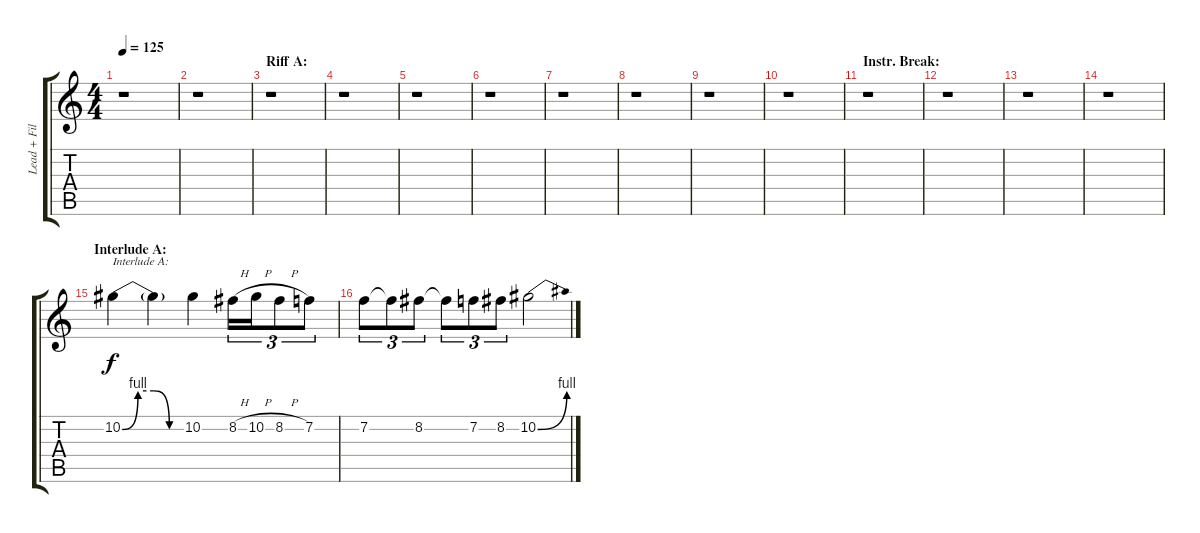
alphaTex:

\track ("Lead + Fills" "Lead + Fil") {instrument overdrivenguitar}
\staff {score tabs}
\tuning (Eb4 Bb3 Gb3 Db3 Ab2 Eb2) {hide}
\ts (4 4)
\tempo 125
\clef g2
\ks c
r.1{dy f} |
r.1 |
\section ("" "Riff A:")
r.1 |
r.1 |
r.1 |
r.1 |
r.1 |
r.1 |
r.1 |
r.1 |
\section ("" "Instr. Break:")
r.1 |
r.1 |
r.1 |
r.1 |
\section ("" "Interlude A:")
10.2{be (custom 0 0 15 4 30 4 45 0 60 0)}.4{txt "Interlude A:" volume 16 instrument overdrivenguitar} 10.2{t}.4 10.2.4 8.2{h}.16{tu (3 2)} 10.2{h}.16{tu (3 2)} 8.2{h}.8{tu (3 2)} 7.2.8{tu (3 2)} |
7.2.8{tu (3 2)} 7.2{t}.8{tu (3 2)} 8.2.8{tu (3 2)} 8.2{t}.8{tu (3 2)} 7.2.8{tu (3 2)} 8.2.8{tu (3 2)} 10.2{be (bend 0 0 60 4)}.2
